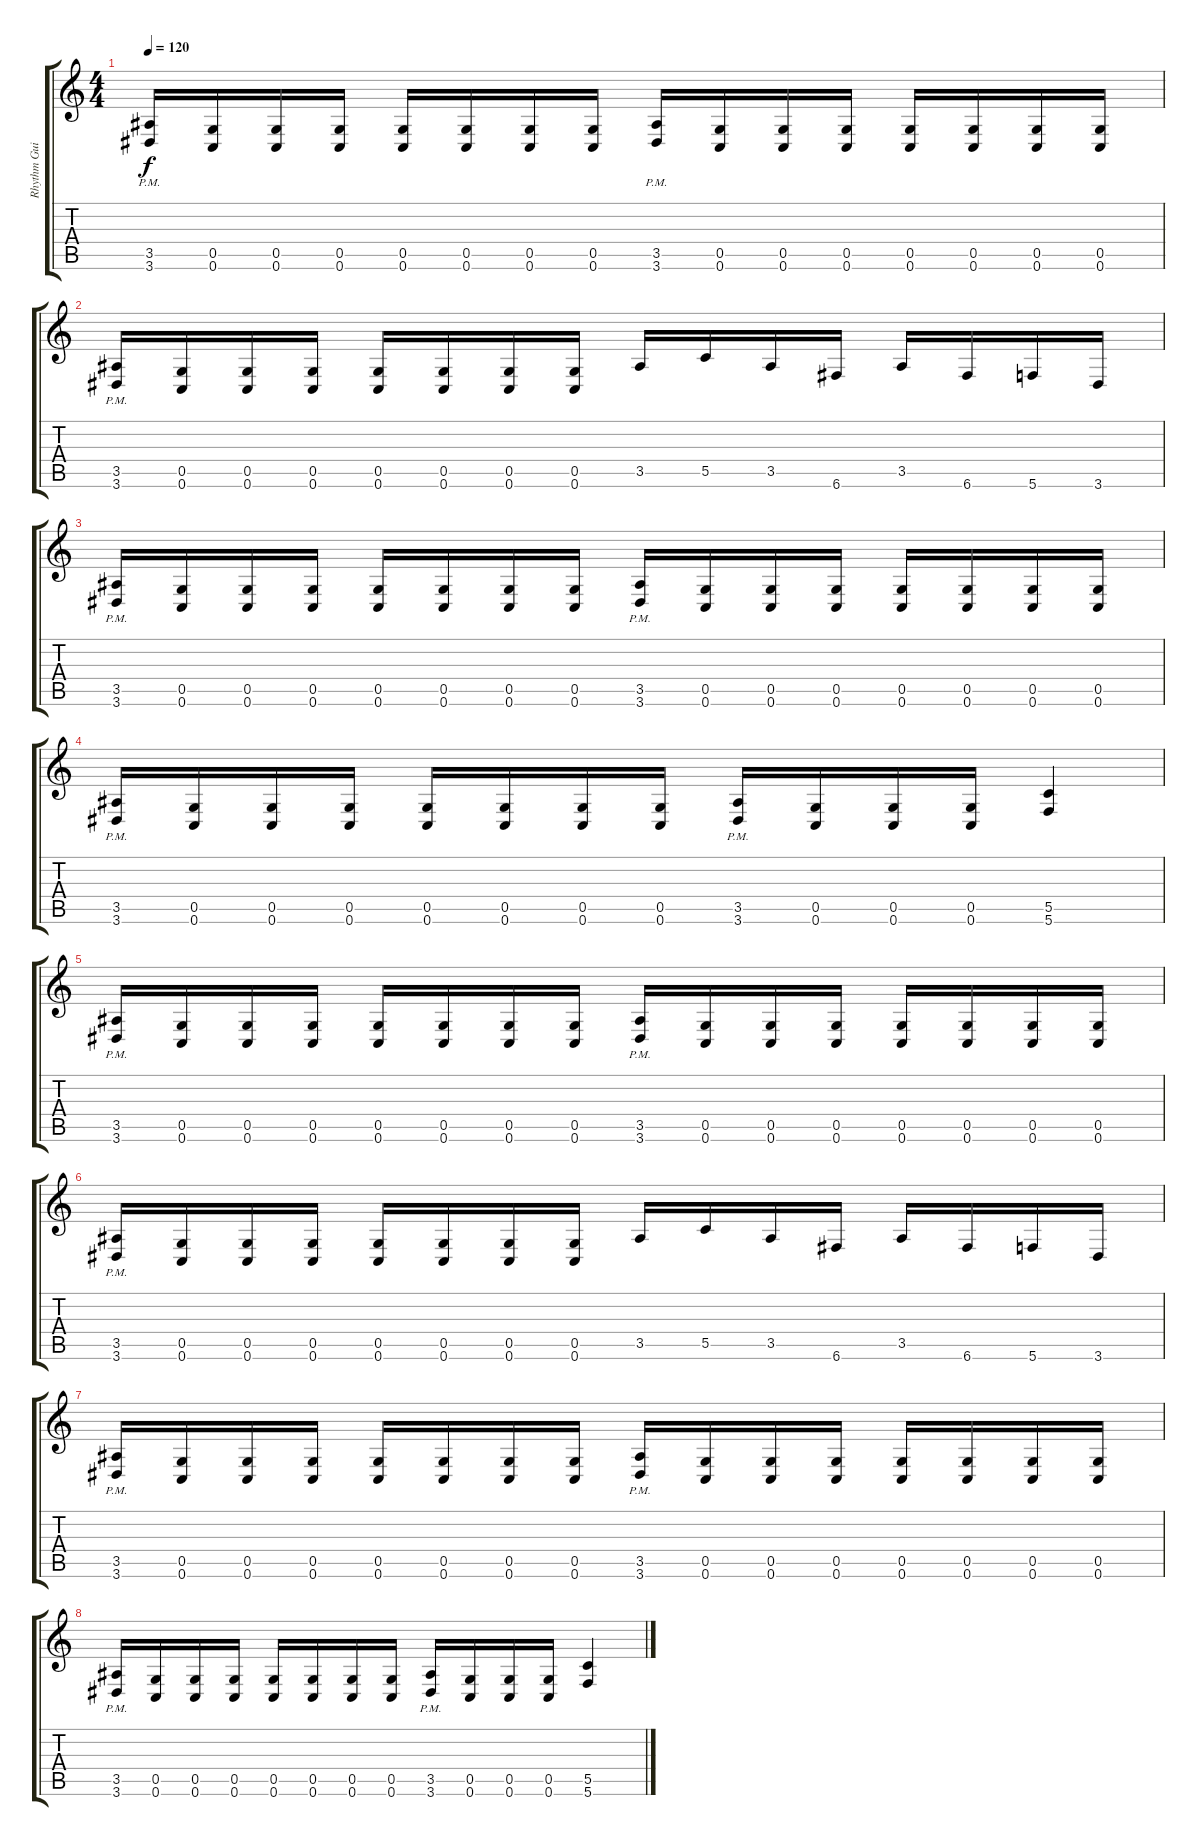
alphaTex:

\track ("Rhythm Guitar" "Rhythm Gui") {instrument distortionguitar}
\staff {score tabs}
\tuning (D4 A3 F3 C3 G2 C2) {hide}
\ts (4 4)
\tempo 120
\clef g2
\ks c
(3.5{pm} 3.6{pm}).16{dy f} (0.5 0.6).16 (0.5 0.6).16 (0.5 0.6).16 (0.5 0.6).16 (0.5 0.6).16 (0.5 0.6).16 (0.5 0.6).16 (3.5{pm} 3.6{pm}).16 (0.5 0.6).16 (0.5 0.6).16 (0.5 0.6).16 (0.5 0.6).16 (0.5 0.6).16 (0.5 0.6).16 (0.5 0.6).16 |
(3.5{pm} 3.6{pm}).16 (0.5 0.6).16 (0.5 0.6).16 (0.5 0.6).16 (0.5 0.6).16 (0.5 0.6).16 (0.5 0.6).16 (0.5 0.6).16 3.5.16 5.5.16 3.5.16 6.6.16 3.5.16 6.6.16 5.6.16 3.6.16 |
(3.5{pm} 3.6{pm}).16 (0.5 0.6).16 (0.5 0.6).16 (0.5 0.6).16 (0.5 0.6).16 (0.5 0.6).16 (0.5 0.6).16 (0.5 0.6).16 (3.5{pm} 3.6{pm}).16 (0.5 0.6).16 (0.5 0.6).16 (0.5 0.6).16 (0.5 0.6).16 (0.5 0.6).16 (0.5 0.6).16 (0.5 0.6).16 |
(3.5{pm} 3.6{pm}).16 (0.5 0.6).16 (0.5 0.6).16 (0.5 0.6).16 (0.5 0.6).16 (0.5 0.6).16 (0.5 0.6).16 (0.5 0.6).16 (3.5{pm} 3.6{pm}).16 (0.5 0.6).16 (0.5 0.6).16 (0.5 0.6).16 (5.5 5.6).4 |
(3.5{pm} 3.6{pm}).16 (0.5 0.6).16 (0.5 0.6).16 (0.5 0.6).16 (0.5 0.6).16 (0.5 0.6).16 (0.5 0.6).16 (0.5 0.6).16 (3.5{pm} 3.6{pm}).16 (0.5 0.6).16 (0.5 0.6).16 (0.5 0.6).16 (0.5 0.6).16 (0.5 0.6).16 (0.5 0.6).16 (0.5 0.6).16 |
(3.5{pm} 3.6{pm}).16 (0.5 0.6).16 (0.5 0.6).16 (0.5 0.6).16 (0.5 0.6).16 (0.5 0.6).16 (0.5 0.6).16 (0.5 0.6).16 3.5.16 5.5.16 3.5.16 6.6.16 3.5.16 6.6.16 5.6.16 3.6.16 |
(3.5{pm} 3.6{pm}).16 (0.5 0.6).16 (0.5 0.6).16 (0.5 0.6).16 (0.5 0.6).16 (0.5 0.6).16 (0.5 0.6).16 (0.5 0.6).16 (3.5{pm} 3.6{pm}).16 (0.5 0.6).16 (0.5 0.6).16 (0.5 0.6).16 (0.5 0.6).16 (0.5 0.6).16 (0.5 0.6).16 (0.5 0.6).16 |
(3.5{pm} 3.6{pm}).16 (0.5 0.6).16 (0.5 0.6).16 (0.5 0.6).16 (0.5 0.6).16 (0.5 0.6).16 (0.5 0.6).16 (0.5 0.6).16 (3.5{pm} 3.6{pm}).16 (0.5 0.6).16 (0.5 0.6).16 (0.5 0.6).16 (5.5 5.6).4
